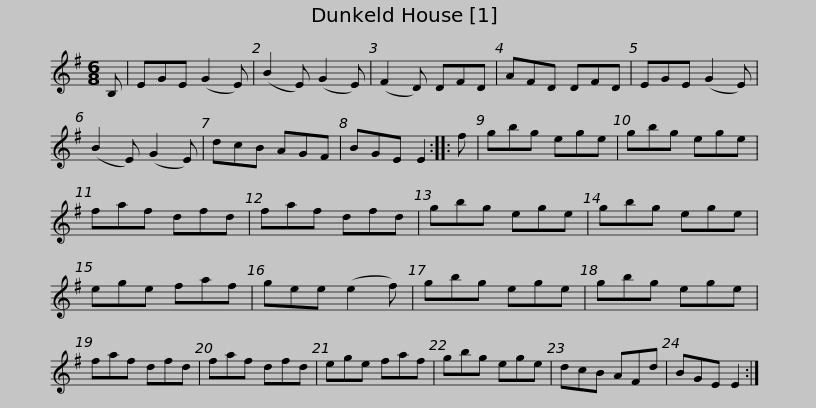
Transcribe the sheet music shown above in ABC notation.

X:1
L:1/8
M:6/8
I:linebreak $
K:Emin
V:1 treble
V:1
 B, | EGE (G2 E) | (B2 E) (G2 E) | (F2 D) DFD | AFD DFD | %5
 EGE (G2 E) | (B2 E) (G2 E) | dcB AGF |$ BGE E2 :: f | %10
 gbg ege | gbg ege | faf dfd | faf dfd | gbg ege | %15
 gbg ege |$ ege faf | gee (e2 f) | gbg ege | gbg ege | %20
 faf dfd | faf dfd | ege faf |$ gbg ege | dcB AFd | %25
 BGE E2 :| %26
